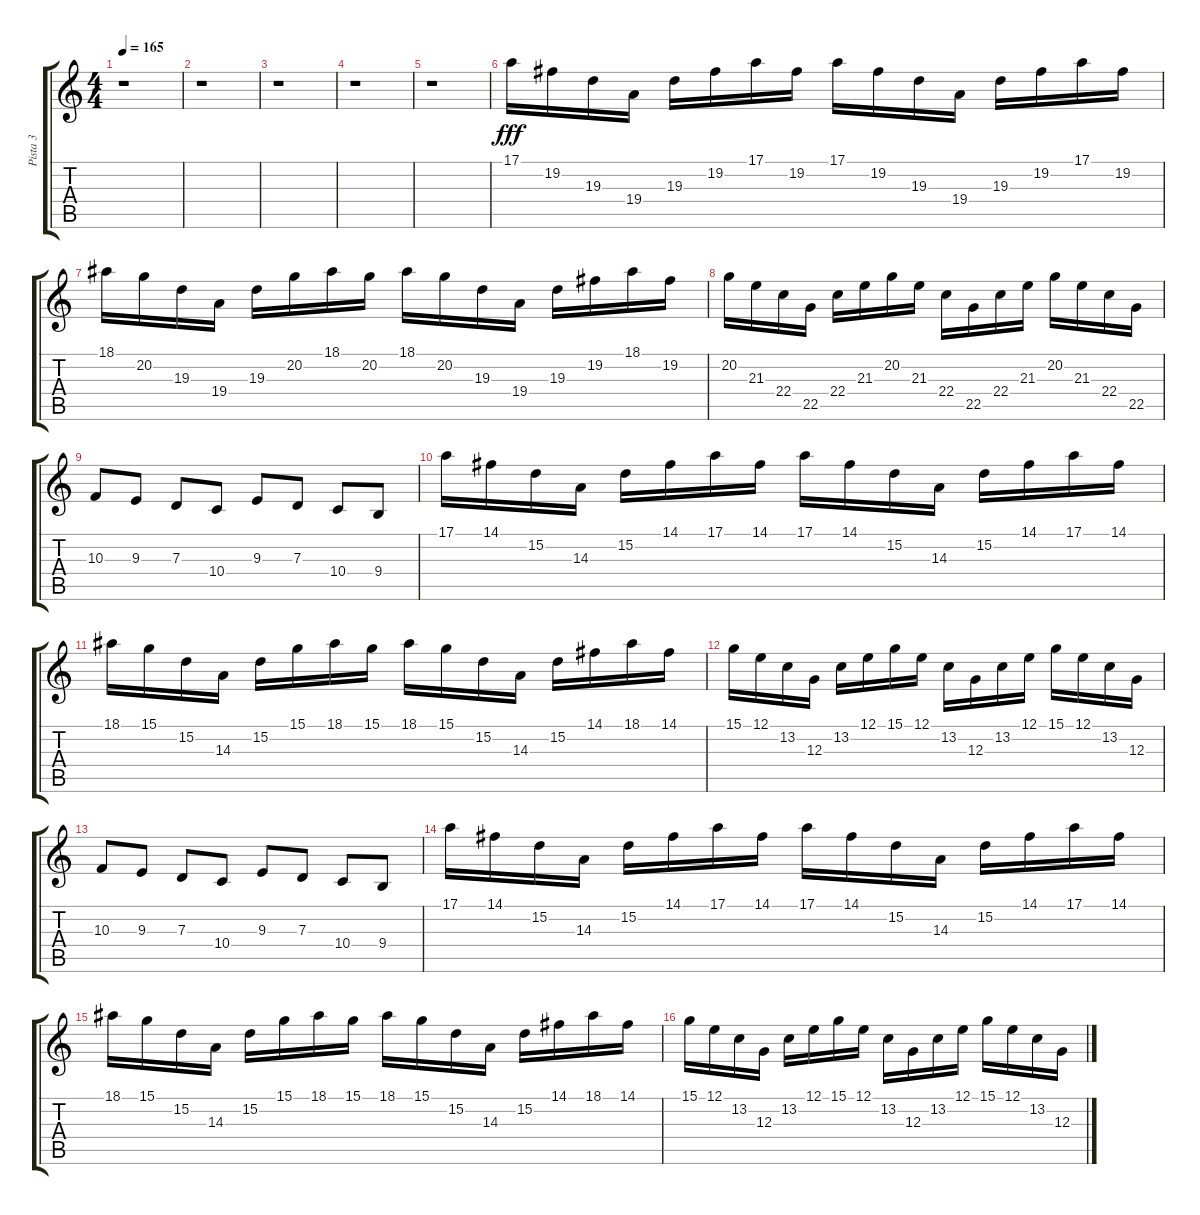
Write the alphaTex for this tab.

\track ("Pista 3" "Pista 3") {instrument stringensemble1}
\staff {score tabs}
\tuning (E4 B3 G3 D3 A2 E2) {hide}
\ts (4 4)
\tempo 165
\clef g2
\ks c
r.1{dy fff instrument stringensemble1} |
r.1 |
r.1 |
r.1 |
r.1 |
17.1.16 19.2.16 19.3.16 19.4.16 19.3.16 19.2.16 17.1.16 19.2.16 17.1.16 19.2.16 19.3.16 19.4.16 19.3.16 19.2.16 17.1.16 19.2.16 |
18.1.16 20.2.16 19.3.16 19.4.16 19.3.16 20.2.16 18.1.16 20.2.16 18.1.16 20.2.16 19.3.16 19.4.16 19.3.16 19.2.16 18.1.16 19.2.16 |
20.2.16 21.3.16 22.4.16 22.5.16 22.4.16 21.3.16 20.2.16 21.3.16 22.4.16 22.5.16 22.4.16 21.3.16 20.2.16 21.3.16 22.4.16 22.5.16 |
10.3.8 9.3.8 7.3.8 10.4.8 9.3.8 7.3.8 10.4.8 9.4.8 |
17.1.16 14.1.16 15.2.16 14.3.16 15.2.16 14.1.16 17.1.16 14.1.16 17.1.16 14.1.16 15.2.16 14.3.16 15.2.16 14.1.16 17.1.16 14.1.16 |
18.1.16 15.1.16 15.2.16 14.3.16 15.2.16 15.1.16 18.1.16 15.1.16 18.1.16 15.1.16 15.2.16 14.3.16 15.2.16 14.1.16 18.1.16 14.1.16 |
15.1.16 12.1.16 13.2.16 12.3.16 13.2.16 12.1.16 15.1.16 12.1.16 13.2.16 12.3.16 13.2.16 12.1.16 15.1.16 12.1.16 13.2.16 12.3.16 |
10.3.8 9.3.8 7.3.8 10.4.8 9.3.8 7.3.8 10.4.8 9.4.8 |
17.1.16 14.1.16 15.2.16 14.3.16 15.2.16 14.1.16 17.1.16 14.1.16 17.1.16 14.1.16 15.2.16 14.3.16 15.2.16 14.1.16 17.1.16 14.1.16 |
18.1.16 15.1.16 15.2.16 14.3.16 15.2.16 15.1.16 18.1.16 15.1.16 18.1.16 15.1.16 15.2.16 14.3.16 15.2.16 14.1.16 18.1.16 14.1.16 |
15.1.16 12.1.16 13.2.16 12.3.16 13.2.16 12.1.16 15.1.16 12.1.16 13.2.16 12.3.16 13.2.16 12.1.16 15.1.16 12.1.16 13.2.16 12.3.16
